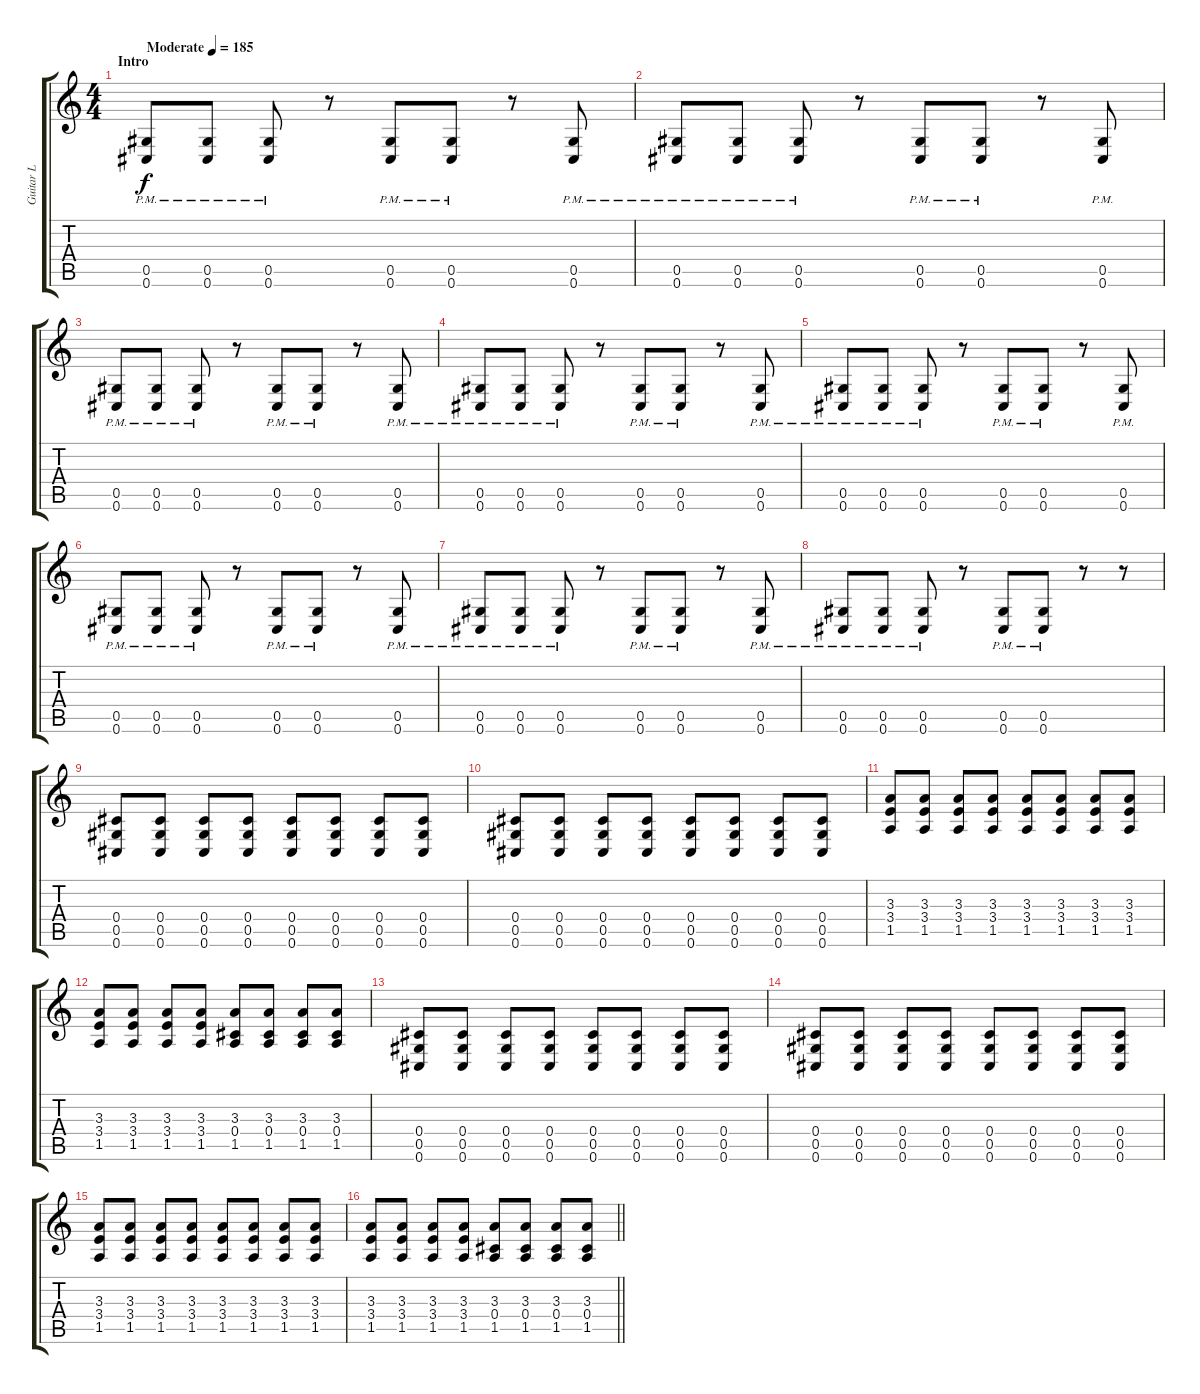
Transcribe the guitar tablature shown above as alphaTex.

\track ("Guitar L" "Guitar L") {instrument distortionguitar}
\staff {score tabs}
\tuning (Eb4 Bb3 Gb3 Db3 Ab2 Db2) {hide}
\ts (4 4)
\section ("" "Intro")
\tempo (185 "Moderate")
\clef g2
\ks c
(0.5{pm} 0.6{pm}).8{dy f instrument distortionguitar} (0.5{pm} 0.6{pm}).8 (0.5{pm} 0.6{pm}).8 r.8 (0.5{pm} 0.6{pm}).8 (0.5{pm} 0.6{pm}).8 r.8 (0.5{pm} 0.6{pm}).8 |
(0.5{pm} 0.6{pm}).8 (0.5{pm} 0.6{pm}).8 (0.5{pm} 0.6{pm}).8 r.8 (0.5{pm} 0.6{pm}).8 (0.5{pm} 0.6{pm}).8 r.8 (0.5{pm} 0.6{pm}).8 |
(0.5{pm} 0.6{pm}).8 (0.5{pm} 0.6{pm}).8 (0.5{pm} 0.6{pm}).8 r.8 (0.5{pm} 0.6{pm}).8 (0.5{pm} 0.6{pm}).8 r.8 (0.5{pm} 0.6{pm}).8 |
(0.5{pm} 0.6{pm}).8 (0.5{pm} 0.6{pm}).8 (0.5{pm} 0.6{pm}).8 r.8 (0.5{pm} 0.6{pm}).8 (0.5{pm} 0.6{pm}).8 r.8 (0.5{pm} 0.6{pm}).8 |
(0.5{pm} 0.6{pm}).8 (0.5{pm} 0.6{pm}).8 (0.5{pm} 0.6{pm}).8 r.8 (0.5{pm} 0.6{pm}).8 (0.5{pm} 0.6{pm}).8 r.8 (0.5{pm} 0.6{pm}).8 |
(0.5{pm} 0.6{pm}).8 (0.5{pm} 0.6{pm}).8 (0.5{pm} 0.6{pm}).8 r.8 (0.5{pm} 0.6{pm}).8 (0.5{pm} 0.6{pm}).8 r.8 (0.5{pm} 0.6{pm}).8 |
(0.5{pm} 0.6{pm}).8 (0.5{pm} 0.6{pm}).8 (0.5{pm} 0.6{pm}).8 r.8 (0.5{pm} 0.6{pm}).8 (0.5{pm} 0.6{pm}).8 r.8 (0.5{pm} 0.6{pm}).8 |
(0.5{pm} 0.6{pm}).8 (0.5{pm} 0.6{pm}).8 (0.5{pm} 0.6{pm}).8 r.8 (0.5{pm} 0.6{pm}).8 (0.5{pm} 0.6{pm}).8 r.8 r.8 |
(0.4 0.5 0.6).8 (0.4 0.5 0.6).8 (0.4 0.5 0.6).8 (0.4 0.5 0.6).8 (0.4 0.5 0.6).8 (0.4 0.5 0.6).8 (0.4 0.5 0.6).8 (0.4 0.5 0.6).8 |
(0.4 0.5 0.6).8 (0.4 0.5 0.6).8 (0.4 0.5 0.6).8 (0.4 0.5 0.6).8 (0.4 0.5 0.6).8 (0.4 0.5 0.6).8 (0.4 0.5 0.6).8 (0.4 0.5 0.6).8 |
(3.3 3.4 1.5).8 (3.3 3.4 1.5).8 (3.3 3.4 1.5).8 (3.3 3.4 1.5).8 (3.3 3.4 1.5).8 (3.3 3.4 1.5).8 (3.3 3.4 1.5).8 (3.3 3.4 1.5).8 |
(3.3 3.4 1.5).8 (3.3 3.4 1.5).8 (3.3 3.4 1.5).8 (3.3 3.4 1.5).8 (3.3 0.4 1.5).8 (3.3 0.4 1.5).8 (3.3 0.4 1.5).8 (3.3 0.4 1.5).8 |
(0.4 0.5 0.6).8 (0.4 0.5 0.6).8 (0.4 0.5 0.6).8 (0.4 0.5 0.6).8 (0.4 0.5 0.6).8 (0.4 0.5 0.6).8 (0.4 0.5 0.6).8 (0.4 0.5 0.6).8 |
(0.4 0.5 0.6).8 (0.4 0.5 0.6).8 (0.4 0.5 0.6).8 (0.4 0.5 0.6).8 (0.4 0.5 0.6).8 (0.4 0.5 0.6).8 (0.4 0.5 0.6).8 (0.4 0.5 0.6).8 |
(3.3 3.4 1.5).8 (3.3 3.4 1.5).8 (3.3 3.4 1.5).8 (3.3 3.4 1.5).8 (3.3 3.4 1.5).8 (3.3 3.4 1.5).8 (3.3 3.4 1.5).8 (3.3 3.4 1.5).8 |
\barLineRight lightlight
(3.3 3.4 1.5).8 (3.3 3.4 1.5).8 (3.3 3.4 1.5).8 (3.3 3.4 1.5).8 (3.3 0.4 1.5).8 (3.3 0.4 1.5).8 (3.3 0.4 1.5).8 (3.3 0.4 1.5).8
